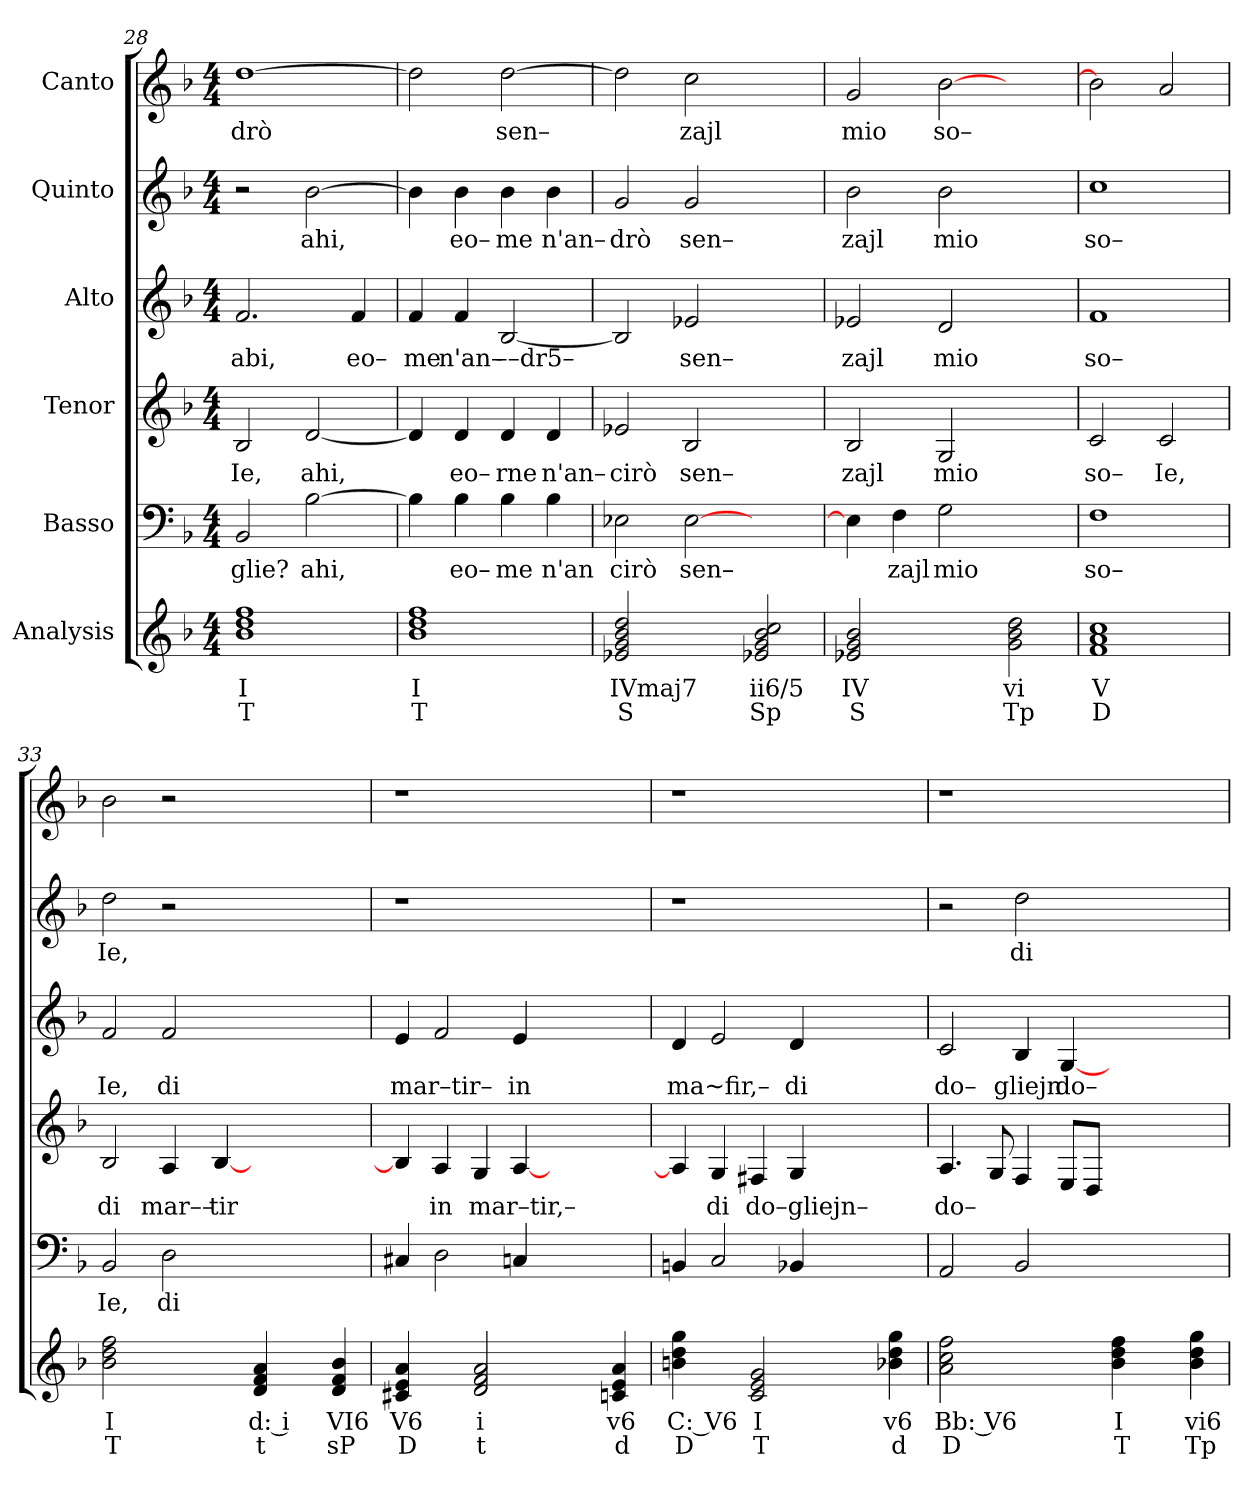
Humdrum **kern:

**kern	**text	**text	**kern	**text	**kern	**text	**kern	**text	**kern	**text	**kern	**text
*part6	*part6	*part6	*part5	*part5	*part4	*part4	*part3	*part3	*part2	*part2	*part1	*part1
*staff6	*staff6	*staff6	*staff5	*staff5	*staff4	*staff4	*staff3	*staff3	*staff2	*staff2	*staff1	*staff1
*I"Analysis	*	*	*I"Basso	*	*I"Tenor	*	*I"Alto	*	*I"Quinto	*	*I"Canto	*
*	*	*	*clefF4	*	*clefG2	*	*clefG2	*	*clefG2	*	*clefG2	*
*k[b-]	*	*	*k[b-]	*	*k[b-]	*	*k[b-]	*	*k[b-]	*	*k[b-]	*
*	*	*	*F:	*	*F:	*	*F:	*	*F:	*	*F:	*
*M4/4	*	*	*M4/4	*	*M4/4	*	*M4/4	*	*M4/4	*	*M4/4	*
=28	=28	=28	=28	=28	=28	=28	=28	=28	=28	=28	=28	=28
!	!	!	!	!LO:LY:b	!	!	!	!	!	!	!	!
!	!	!	!	!	!	!LO:LY:b	!	!	!	!	!	!
!	!	!	!	!	!	!	!	!LO:LY:b	!	!	!	!
!	!	!	!	!	!	!	!	!	!	!	!	!LO:LY:b
1b- 1dd 1ff	I	T	2BB-/	glie?	2B-/	Ie,	2.f/	abi,	2r	.	[1dd	drò
!	!	!	!	!LO:LY:b	!	!	!	!	!	!	!	!
!	!	!	!	!	!	!LO:LY:b	!	!	!	!	!	!
!	!	!	!	!	!	!	!	!	!	!LO:LY:b	!	!
.	.	.	[2B-\	ahi,	[2d/	ahi,	.	.	[2b-\	ahi,	.	.
!	!	!	!	!	!	!	!	!LO:LY:b	!	!	!	!
.	.	.	.	.	.	.	4f/	eo–	.	.	.	.
=29	=29	=29	=29	=29	=29	=29	=29	=29	=29	=29	=29	=29
!	!	!	!	!	!	!	!	!LO:LY:b	!	!	!	!
1b- 1dd 1ff	I	T	4B-\]	.	4d/]	.	4f/	me	4b-\]	.	2dd\]	.
!	!	!	!	!LO:LY:b	!	!	!	!	!	!	!	!
!	!	!	!	!	!	!LO:LY:b	!	!	!	!	!	!
!	!	!	!	!	!	!	!	!LO:LY:b	!	!	!	!
!	!	!	!	!	!	!	!	!	!	!LO:LY:b	!	!
.	.	.	4B-\	eo–	4d/	eo–	4f/	n'an–	4b-\	eo–	.	.
!	!	!	!	!LO:LY:b	!	!	!	!	!	!	!	!
!	!	!	!	!	!	!LO:LY:b	!	!	!	!	!	!
!	!	!	!	!	!	!	!	!LO:LY:b	!	!	!	!
!	!	!	!	!	!	!	!	!	!	!LO:LY:b	!	!
!	!	!	!	!	!	!	!	!	!	!	!	!LO:LY:b
.	.	.	4B-\	me	4d/	rne	[2B-/	––dr5–	4b-\	me	[2dd\	sen–
!	!	!	!	!LO:LY:b	!	!	!	!	!	!	!	!
!	!	!	!	!	!	!LO:LY:b	!	!	!	!	!	!
!	!	!	!	!	!	!	!	!	!	!LO:LY:b	!	!
.	.	.	4B-\	n'an	4d/	n'an–	.	.	4b-\	n'an–	.	.
=30	=30	=30	=30	=30	=30	=30	=30	=30	=30	=30	=30	=30
!	!	!	!	!LO:LY:b	!	!	!	!	!	!	!	!
!	!	!	!	!	!	!LO:LY:b	!	!	!	!	!	!
!	!	!	!	!	!	!	!	!	!	!LO:LY:b	!	!
2e-X 2g 2b- 2dd	IVmaj7	S	2E-X\	cirò	2e-X/	cirò	2B-/]	.	2g/	drò	2dd\]	.
!	!	!	!	!LO:LY:b	!	!	!	!	!	!	!	!
!	!	!	!	!	!	!LO:LY:b	!	!	!	!	!	!
!	!	!	!	!	!	!	!	!LO:LY:b	!	!	!	!
!	!	!	!	!	!	!	!	!	!	!LO:LY:b	!	!
!	!	!	!	!	!	!	!	!	!	!	!	!LO:LY:b
2ryy	.	.	[2E-\	sen–	2B-/	sen–	2e-X/	sen–	2g/	sen–	2cc\	zajl
2e-X 2g 2b- 2cc	ii6/5	Sp	2ryy	.	2ryy	.	2ryy	.	2ryy	.	2ryy	.
=31	=31	=31	=31	=31	=31	=31	=31	=31	=31	=31	=31	=31
!	!	!	!	!	!	!LO:LY:b	!	!	!	!	!	!
!	!	!	!	!	!	!	!	!LO:LY:b	!	!	!	!
!	!	!	!	!	!	!	!	!	!	!LO:LY:b	!	!
!	!	!	!	!	!	!	!	!	!	!	!	!LO:LY:b
2e-X 2g 2b-	IV	S	4E-\]	.	2B-/	zajl	2e-X/	zajl	2b-\	zajl	2g/	mio
!	!	!	!	!LO:LY:b	!	!	!	!	!	!	!	!
.	.	.	4F\	zajl	.	.	.	.	.	.	.	.
!	!	!	!	!LO:LY:b	!	!	!	!	!	!	!	!
!	!	!	!	!	!	!LO:LY:b	!	!	!	!	!	!
!	!	!	!	!	!	!	!	!LO:LY:b	!	!	!	!
!	!	!	!	!	!	!	!	!	!	!LO:LY:b	!	!
!	!	!	!	!	!	!	!	!	!	!	!	!LO:LY:b
2ryy	.	.	2G\	mio	2G/	mio	2d/	mio	2b-\	mio	[2b-\	so–
2g 2b- 2dd	vi	Tp	2ryy	.	2ryy	.	2ryy	.	2ryy	.	2ryy	.
=32	=32	=32	=32	=32	=32	=32	=32	=32	=32	=32	=32	=32
!	!	!	!	!LO:LY:b	!	!	!	!	!	!	!	!
!	!	!	!	!	!	!LO:LY:b	!	!	!	!	!	!
!	!	!	!	!	!	!	!	!LO:LY:b	!	!	!	!
!	!	!	!	!	!	!	!	!	!	!LO:LY:b	!	!
1f 1a 1cc	V	D	1F	so–	2c/	so–	1f	so–	1cc	so–	2b-\]	.
!	!	!	!	!	!	!LO:LY:b	!	!	!	!	!	!
.	.	.	.	.	2c/	Ie,	.	.	.	.	2a/	.
=33	=33	=33	=33	=33	=33	=33	=33	=33	=33	=33	=33	=33
!	!	!	!	!LO:LY:b	!	!	!	!	!	!	!	!
!	!	!	!	!	!	!LO:LY:b	!	!	!	!	!	!
!	!	!	!	!	!	!	!	!LO:LY:b	!	!	!	!
!	!	!	!	!	!	!	!	!	!	!LO:LY:b	!	!
2b- 2dd 2ff	I	T	2BB-/	Ie,	2B-/	di	2f/	Ie,	2dd\	Ie,	2b-\	.
!	!	!	!	!LO:LY:b	!	!	!	!	!	!	!	!
!	!	!	!	!	!	!LO:LY:b	!	!	!	!	!	!
!	!	!	!	!	!	!	!	!LO:LY:b	!	!	!	!
2ryy	.	.	2D\	di	4A/	mar––	2f/	di	2r	.	2r	.
!	!	!	!	!	!	!LO:LY:b	!	!	!	!	!	!
.	.	.	.	.	[4B-/	tir	.	.	.	.	.	.
4d 4f 4a	d: i	t	2.ryy	.	2.ryy	.	2.ryy	.	2.ryy	.	2.ryy	.
4ryy	.	.	.	.	.	.	.	.	.	.	.	.
4d 4f 4b-	VI6	sP	.	.	.	.	.	.	.	.	.	.
=34	=34	=34	=34	=34	=34	=34	=34	=34	=34	=34	=34	=34
!	!	!	!	!	!	!	!	!LO:LY:b	!	!	!	!
4c#X 4e 4a	V6	D	4C#X/	.	4B-/]	.	4e/	mar–tir–	1r	.	1r	.
!	!	!	!	!	!	!LO:LY:b	!	!	!	!	!	!
4ryy	.	.	2D\	.	4A/	in	2f/	.	.	.	.	.
!	!	!	!	!	!	!LO:LY:b	!	!	!	!	!	!
2d 2f 2a	i	t	.	.	4G/	mar–tir,–	.	.	.	.	.	.
!	!	!	!	!	!	!	!	!LO:LY:b	!	!	!	!
.	.	.	4Cn/	.	[4A/	.	4e/	in	.	.	.	.
2ryy	.	.	2.ryy	.	2.ryy	.	2.ryy	.	2.ryy	.	2.ryy	.
4cn 4e 4a	v6	d	.	.	.	.	.	.	.	.	.	.
=35	=35	=35	=35	=35	=35	=35	=35	=35	=35	=35	=35	=35
!	!	!	!	!	!	!	!	!LO:LY:b	!	!	!	!
4bn 4dd 4gg	C: V6	D	4BBn/	.	4A/]	.	4d/	ma~fir,–	1r	.	1r	.
!	!	!	!	!	!	!LO:LY:b	!	!	!	!	!	!
4ryy	.	.	2C/	.	4G/	di	2e/	.	.	.	.	.
!	!	!	!	!	!	!LO:LY:b	!	!	!	!	!	!
2c 2e 2g	I	T	.	.	4F#X/	do–gliejn–	.	.	.	.	.	.
!	!	!	!	!	!	!	!	!LO:LY:b	!	!	!	!
.	.	.	4BB-X/	.	4G/	.	4d/	di	.	.	.	.
2ryy	.	.	2.ryy	.	2.ryy	.	2.ryy	.	2.ryy	.	2.ryy	.
4b-X 4dd 4gg	v6	d	.	.	.	.	.	.	.	.	.	.
=36	=36	=36	=36	=36	=36	=36	=36	=36	=36	=36	=36	=36
!	!	!	!	!	!	!LO:LY:b	!	!	!	!	!	!
!	!	!	!	!	!	!	!	!LO:LY:b	!	!	!	!
2a 2cc 2ff	Bb: V6	D	2AA/	.	4.A/	do–	2c/	do–	2r	.	1r	.
.	.	.	.	.	8G/	.	.	.	.	.	.	.
!	!	!	!	!	!	!	!	!LO:LY:b	!	!	!	!
!	!	!	!	!	!	!	!	!	!	!LO:LY:b	!	!
2ryy	.	.	2BB-/	.	4F/	.	4B-/	gliejn	2dd\	di	.	.
!	!	!	!	!	!	!	!	!LO:LY:b	!	!	!	!
.	.	.	.	.	8E/L	.	[4G/	do–	.	.	.	.
.	.	.	.	.	8D/J	.	.	.	.	.	.	.
4b- 4dd 4ff	I	T	2.ryy	.	2.ryy	.	2.ryy	.	2.ryy	.	2.ryy	.
4ryy	.	.	.	.	.	.	.	.	.	.	.	.
4b- 4dd 4gg	vi6	Tp	.	.	.	.	.	.	.	.	.	.
=	=	=	=	=	=	=	=	=	=	=	=	=
*-	*-	*-	*-	*-	*-	*-	*-	*-	*-	*-	*-	*-
